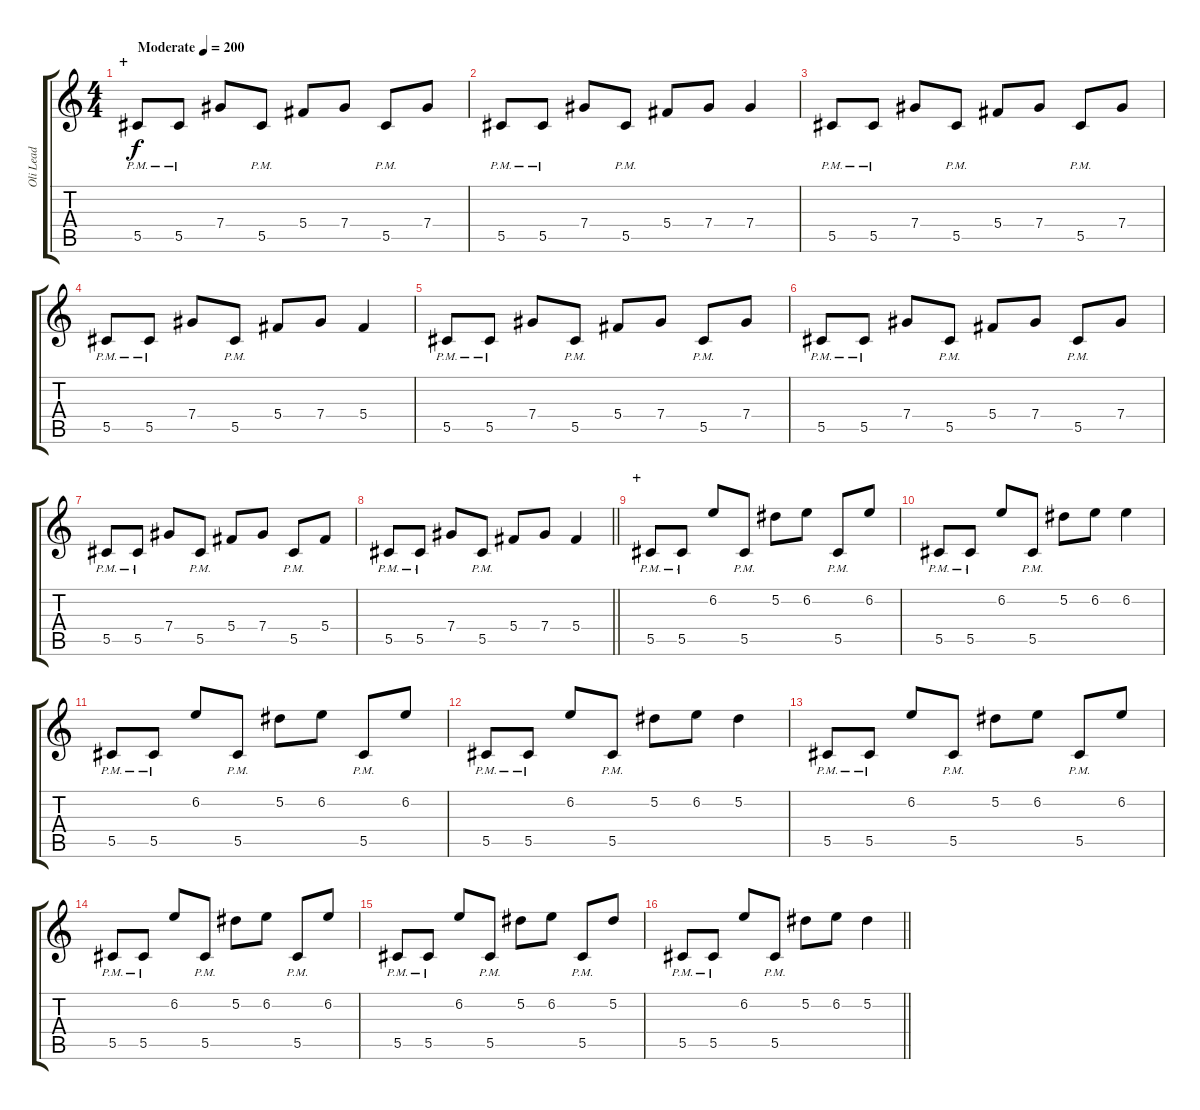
\track ("Oli Lead" "Oli Lead") {instrument distortionguitar}
\staff {score tabs}
\tuning (Eb4 Bb3 Gb3 Db3 Ab2 Db2) {hide}
\ts (4 4)
\section ("" "+")
\tempo (200 "Moderate")
\clef g2
\ks c
5.5{pm}.8{dy f instrument distortionguitar} 5.5{pm}.8 7.4.8 5.5{pm}.8 5.4.8 7.4.8 5.5{pm}.8 7.4.8 |
5.5{pm}.8 5.5{pm}.8 7.4.8 5.5{pm}.8 5.4.8 7.4.8 7.4.4 |
5.5{pm}.8 5.5{pm}.8 7.4.8 5.5{pm}.8 5.4.8 7.4.8 5.5{pm}.8 7.4.8 |
5.5{pm}.8 5.5{pm}.8 7.4.8 5.5{pm}.8 5.4.8 7.4.8 5.4.4 |
5.5{pm}.8 5.5{pm}.8 7.4.8 5.5{pm}.8 5.4.8 7.4.8 5.5{pm}.8 7.4.8 |
5.5{pm}.8 5.5{pm}.8 7.4.8 5.5{pm}.8 5.4.8 7.4.8 5.5{pm}.8 7.4.8 |
5.5{pm}.8 5.5{pm}.8 7.4.8 5.5{pm}.8 5.4.8 7.4.8 5.5{pm}.8 5.4.8 |
\barLineRight lightlight
5.5{pm}.8 5.5{pm}.8 7.4.8 5.5{pm}.8 5.4.8 7.4.8 5.4.4 |
\section ("" "+")
5.5{pm}.8 5.5{pm}.8 6.2.8 5.5{pm}.8 5.2.8 6.2.8 5.5{pm}.8 6.2.8 |
5.5{pm}.8 5.5{pm}.8 6.2.8 5.5{pm}.8 5.2.8 6.2.8 6.2.4 |
5.5{pm}.8 5.5{pm}.8 6.2.8 5.5{pm}.8 5.2.8 6.2.8 5.5{pm}.8 6.2.8 |
5.5{pm}.8 5.5{pm}.8 6.2.8 5.5{pm}.8 5.2.8 6.2.8 5.2.4 |
5.5{pm}.8 5.5{pm}.8 6.2.8 5.5{pm}.8 5.2.8 6.2.8 5.5{pm}.8 6.2.8 |
5.5{pm}.8 5.5{pm}.8 6.2.8 5.5{pm}.8 5.2.8 6.2.8 5.5{pm}.8 6.2.8 |
5.5{pm}.8 5.5{pm}.8 6.2.8 5.5{pm}.8 5.2.8 6.2.8 5.5{pm}.8 5.2.8 |
\barLineRight lightlight
5.5{pm}.8 5.5{pm}.8 6.2.8 5.5{pm}.8 5.2.8 6.2.8 5.2.4
